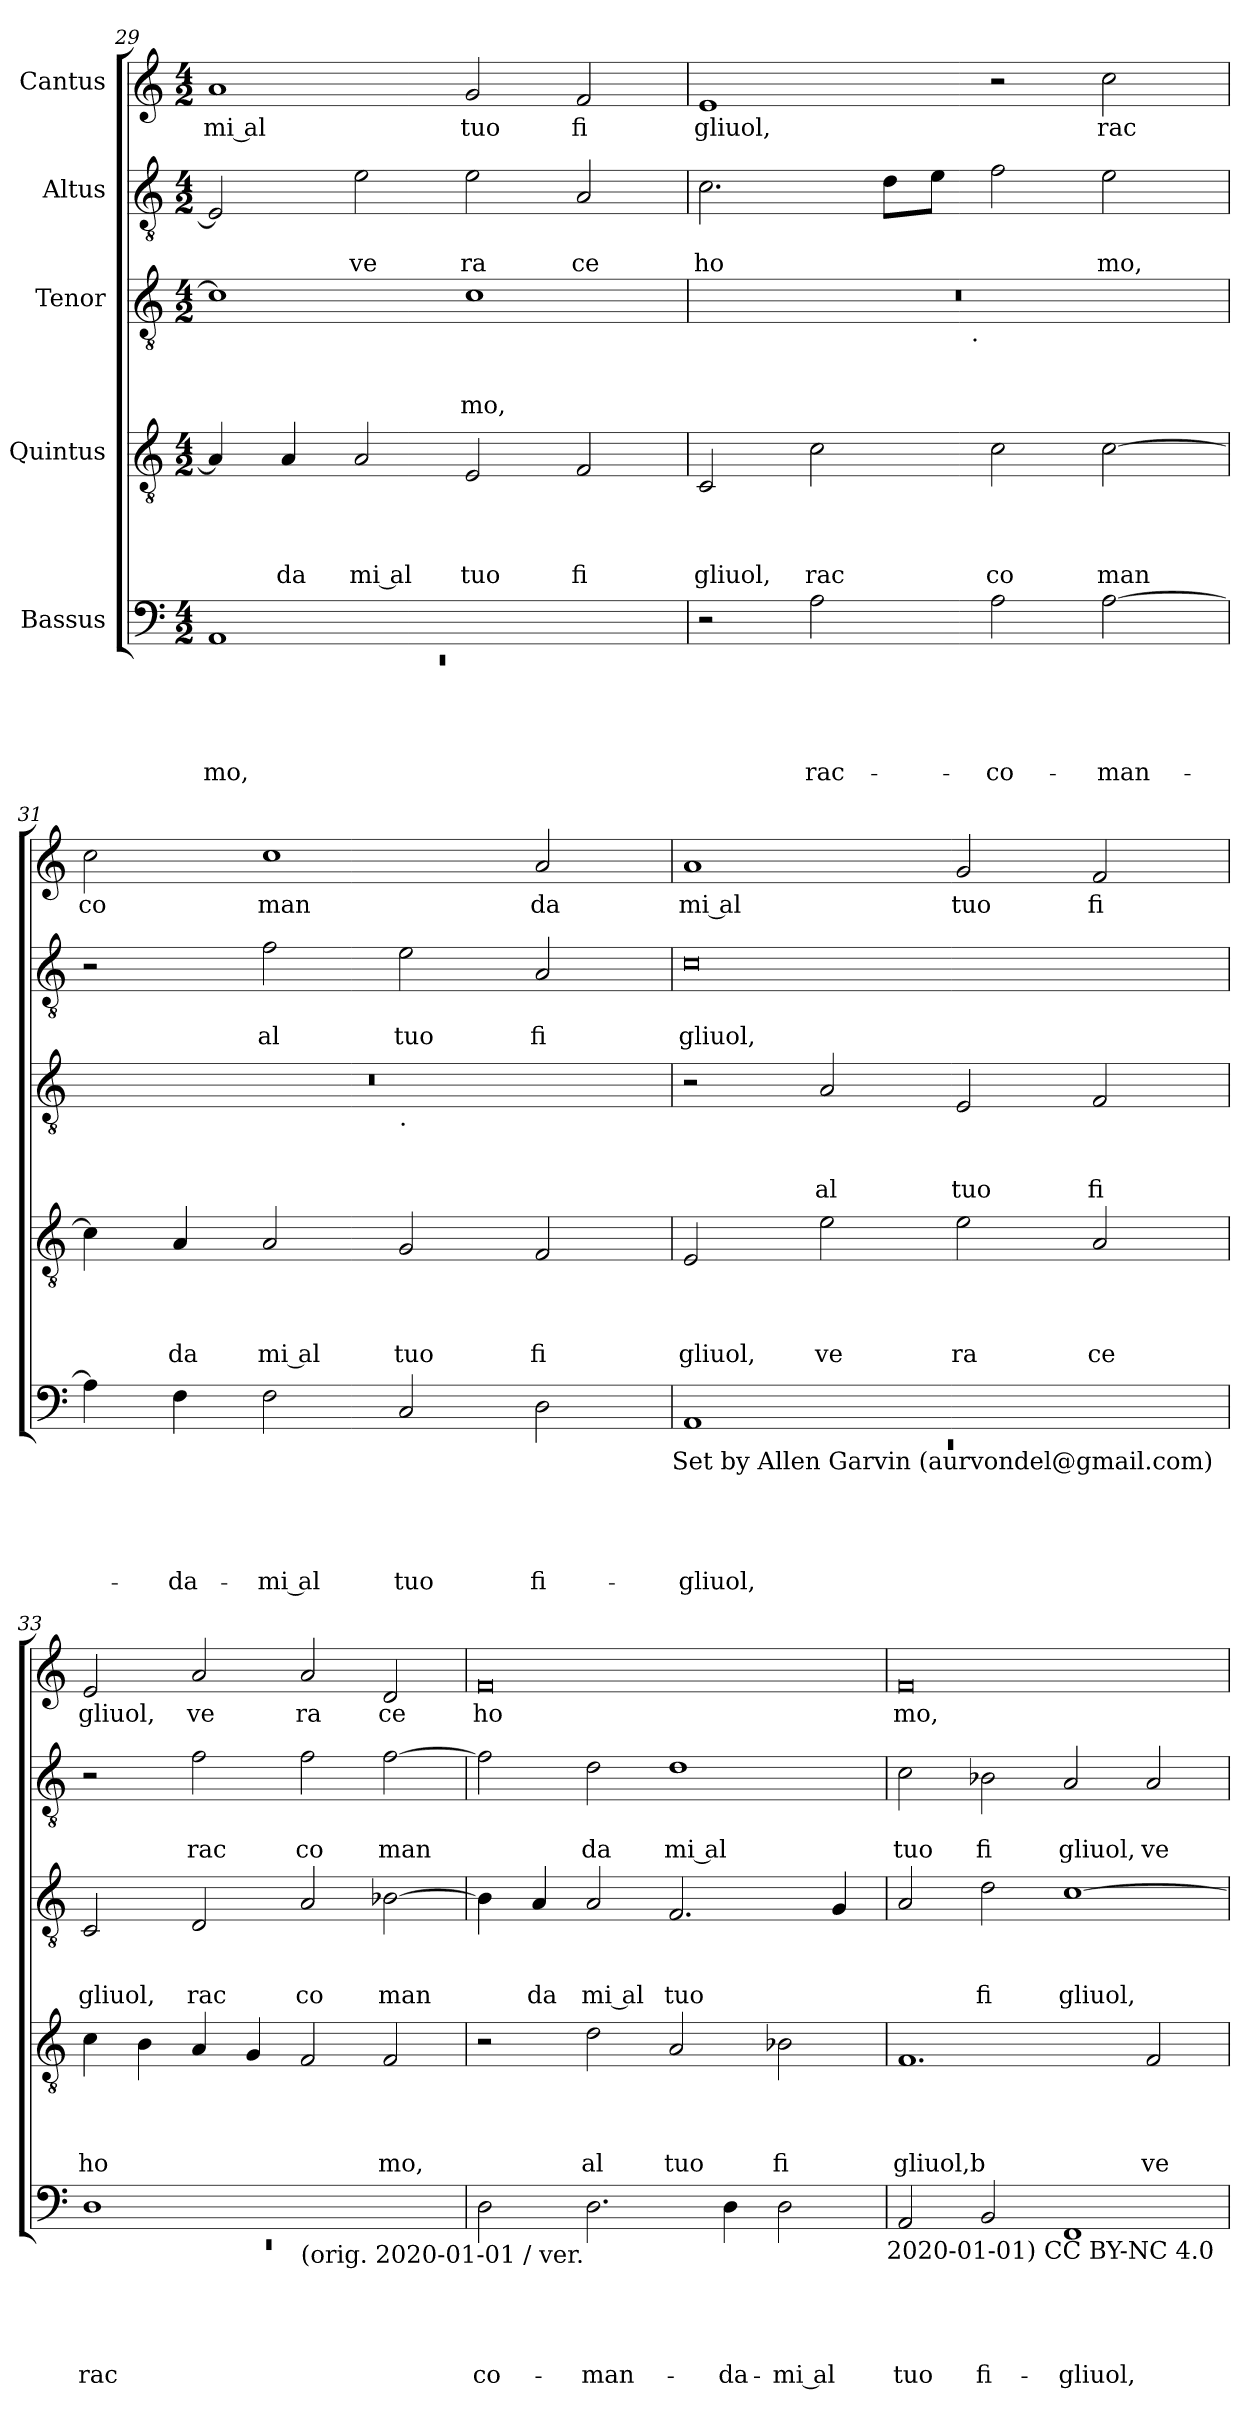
**kern	**text	**text	**text	**text	**text	**kern	**text	**text	**text	**text	**kern	**text	**text	**text	**kern	**text	**text	**kern	**text
*part5	*part5	*part5	*part5	*part5	*part5	*part4	*part4	*part4	*part4	*part4	*part3	*part3	*part3	*part3	*part2	*part2	*part2	*part1	*part1
*staff5	*staff5	*staff5	*staff5	*staff5	*staff5	*staff4	*staff4	*staff4	*staff4	*staff4	*staff3	*staff3	*staff3	*staff3	*staff2	*staff2	*staff2	*staff1	*staff1
*I"Bassus	*	*	*	*	*	*I"Quintus	*	*	*	*	*I"Tenor	*	*	*	*I"Altus	*	*	*I"Cantus	*
*clefF4	*	*	*	*	*	*clefGv2	*	*	*	*	*clefGv2	*	*	*	*clefGv2	*	*	*clefG2	*
*k[]	*	*	*	*	*	*k[]	*	*	*	*	*k[]	*	*	*	*k[]	*	*	*k[]	*
*C:	*	*	*	*	*	*C:	*	*	*	*	*C:	*	*	*	*C:	*	*	*C:	*
*M4/2	*	*	*	*	*	*M4/2	*	*	*	*	*M4/2	*	*	*	*M4/2	*	*	*M4/2	*
=29	=29	=29	=29	=29	=29	=29	=29	=29	=29	=29	=29	=29	=29	=29	=29	=29	=29	=29	=29
*^	*	*	*	*	*	*	*	*	*	*	*	*	*	*	*	*	*	*	*
!	!LO:N:vis=1	!	!	!	!	!LO:LY:b	!	!	!	!	!	!	!	!	!	!	!	!	!	!LO:LY:b:rj
1AA	0rEE	.	.	.	.	mo,	4A/]	.	.	.	.	1c]	.	.	.	2E/]	.	.	1a	mi al
!	!	!	!	!	!	!	!	!	!	!	!LO:LY:b	!	!	!	!	!	!	!	!	!
.	.	.	.	.	.	.	4A/	.	.	.	da	.	.	.	.	.	.	.	.	.
!	!	!	!	!	!	!	!	!	!	!	!LO:LY:b:rj	!	!	!	!	!	!	!LO:LY:b	!	!
.	.	.	.	.	.	.	2A/	.	.	.	mi al	.	.	.	.	2e\	.	ve	.	.
!	!	!	!	!	!	!	!	!	!	!	!LO:LY:b	!	!	!	!LO:LY:b	!	!	!LO:LY:b	!	!LO:LY:b
1ryy	.	.	.	.	.	.	2E/	.	.	.	tuo	1c	.	.	-mo,	2e\	.	ra	2g/	tuo
!	!	!	!	!	!	!	!	!	!	!	!LO:LY:b	!	!	!	!	!	!	!LO:LY:b	!	!LO:LY:b
.	.	.	.	.	.	.	2F/	.	.	.	fi	.	.	.	.	2A/	.	ce	2f/	fi
*v	*v	*	*	*	*	*	*	*	*	*	*	*	*	*	*	*	*	*	*	*
!!LO:PB:g=z
=30	=30	=30	=30	=30	=30	=30	=30	=30	=30	=30	=30	=30	=30	=30	=30	=30	=30	=30	=30
!	!	!	!	!	!	!	!	!	!	!LO:LY:b	!	!	!	!	!	!	!LO:LY:b	!	!LO:LY:b
*	*	*	*	*	*	*	*	*	*	*	*^	*	*	*	*	*	*	*	*
2r	.	.	.	.	.	2C/	.	.	.	gliuol,	0r	2ryy	.	.	.	2.c\	.	ho	1e	gliuol,
!	!	!	!	!	!LO:LY:b	!	!	!	!	!LO:LY:b	!	!	!	!	!	!	!	!	!	!
2A\	.	.	.	.	rac-	2c\	.	.	.	rac	.	4...ryy	.	.	.	.	.	.	.	.
.	.	.	.	.	.	.	.	.	.	.	.	.	.	.	.	8d\L	.	.	.	.
.	.	.	.	.	.	.	.	.	.	.	.	.	.	.	.	8e\J	.	.	.	.
!	!	!	!	!	!	!	!	!	!	!	!	!LO:TX:b:t=.	!	!	!	!	!	!	!	!
.	.	.	.	.	.	.	.	.	.	.	.	1ryy	.	.	.	.	.	.	.	.
!	!	!	!	!	!LO:LY:b	!	!	!	!	!LO:LY:b	!	!	!	!	!	!	!	!	!	!
2A\	.	.	.	.	-co-	2c\	.	.	.	co	.	.	.	.	.	2f\	.	.	2r	.
!	!	!	!	!	!LO:LY:b	!	!	!	!	!LO:LY:b	!	!	!	!	!	!	!	!LO:LY:b	!	!LO:LY:b
[>2A\	.	.	.	.	-man-	[>2c\	.	.	.	man	.	.	.	.	.	2e\	.	mo,	2cc\	rac
.	.	.	.	.	.	.	.	.	.	.	.	32ryy	.	.	.	.	.	.	.	.
=31	=31	=31	=31	=31	=31	=31	=31	=31	=31	=31	=31	=31	=31	=31	=31	=31	=31	=31	=31	=31
!	!	!	!	!	!	!	!	!	!	!	!	!	!	!	!	!	!	!	!	!LO:LY:b
4A\]	.	.	.	.	.	4c\]	.	.	.	.	0r	1ryy	.	.	.	2r	.	.	2cc\	co
!	!	!	!	!	!LO:LY:b	!	!	!	!	!LO:LY:b	!	!	!	!	!	!	!	!	!	!
4F\	.	.	.	.	-da-	4A/	.	.	.	da	.	.	.	.	.	.	.	.	.	.
!	!	!	!	!	!LO:LY:b:rj	!	!	!	!	!LO:LY:b:rj	!	!	!	!	!	!	!	!LO:LY:b	!	!LO:LY:b
2F\	.	.	.	.	-mi al	2A/	.	.	.	mi al	.	.	.	.	.	2f\	.	al	1cc	man
!	!	!	!	!	!	!	!	!	!	!	!	!LO:TX:b:t=.	!	!	!	!	!	!	!	!
!	!	!	!	!	!LO:LY:b	!	!	!	!	!LO:LY:b	!	!	!	!	!	!	!	!LO:LY:b	!	!
2C/	.	.	.	.	tuo	2G/	.	.	.	tuo	.	1ryy	.	.	.	2e\	.	tuo	.	.
!	!	!	!	!	!LO:LY:b	!	!	!	!	!LO:LY:b	!	!	!	!	!	!	!	!LO:LY:b	!	!LO:LY:b
2D\	.	.	.	.	fi-	2F/	.	.	.	fi	.	.	.	.	.	2A/	.	fi	2a/	da
!LO:TX:b:t=Set by Allen Garvin (aurvondel@gmail.com)	!	!	!	!	!	!	!	!	!	!	!	!	!	!	!	!	!	!	!	!
=32	=32	=32	=32	=32	=32	=32	=32	=32	=32	=32	=32	=32	=32	=32	=32	=32	=32	=32	=32	=32
*^	*	*	*	*	*	*	*	*	*	*	*	*	*	*	*	*	*	*	*	*
!	!LO:N:vis=1	!	!	!	!	!LO:LY:b	!	!	!	!	!LO:LY:b	!	!	!	!	!	!	!	!LO:LY:b	!	!LO:LY:b:rj
*	*	*	*	*	*	*	*	*	*	*	*	*v	*v	*	*	*	*	*	*	*	*
1AA	0rEE	.	.	.	.	-gliuol,	2E/	.	.	.	gliuol,	2r	.	.	.	0c	.	gliuol,	1a	mi al
!	!	!	!	!	!	!	!	!	!	!	!LO:LY:b	!	!	!	!LO:LY:b	!	!	!	!	!
.	.	.	.	.	.	.	2e\	.	.	.	ve	2A/	.	.	al	.	.	.	.	.
!	!	!	!	!	!	!	!	!	!	!	!LO:LY:b	!	!	!	!LO:LY:b	!	!	!	!	!LO:LY:b
1ryy	.	.	.	.	.	.	2e\	.	.	.	ra	2E/	.	.	tuo	.	.	.	2g/	tuo
!	!	!	!	!	!	!	!	!	!	!	!LO:LY:b	!	!	!	!LO:LY:b	!	!	!	!	!LO:LY:b
.	.	.	.	.	.	.	2A/	.	.	.	ce	2F/	.	.	fi	.	.	.	2f/	fi
=33	=33	=33	=33	=33	=33	=33	=33	=33	=33	=33	=33	=33	=33	=33	=33	=33	=33	=33	=33	=33
!	!LO:N:vis=1	!	!	!	!	!LO:LY:b	!	!	!	!	!LO:LY:b	!	!	!	!LO:LY:b	!	!	!	!	!LO:LY:b
*	*^	*	*	*	*	*	*	*	*	*	*	*	*	*	*	*	*	*	*	*
0ryy	0rEE	1D	.	.	.	.	rac-	4c\	.	.	.	ho	2C/	.	.	gliuol,	2r	.	.	2e/	gliuol,
.	.	.	.	.	.	.	.	4B\	.	.	.	.	.	.	.	.	.	.	.	.	.
!	!	!	!	!	!	!	!	!	!	!	!	!	!	!	!	!LO:LY:b	!	!	!LO:LY:b	!	!LO:LY:b
.	.	.	.	.	.	.	.	4A/	.	.	.	.	2D/	.	.	rac	2f\	.	rac	2a/	ve
.	.	.	.	.	.	.	.	4G/	.	.	.	.	.	.	.	.	.	.	.	.	.
!	!	!LO:TX:b:t=(orig. 2020-01-01 / ver.	!	!	!	!	!	!	!	!	!	!	!	!	!	!	!	!	!	!	!
!	!	!	!	!	!	!	!	!	!	!	!	!	!	!	!	!LO:LY:b	!	!	!LO:LY:b	!	!LO:LY:b
.	.	1ryy	.	.	.	.	.	2F/	.	.	.	.	2A/	.	.	co	2f\	.	co	2a/	ra
!	!	!	!	!	!	!	!	!	!	!	!	!LO:LY:b	!	!	!	!LO:LY:b	!	!	!LO:LY:b	!	!LO:LY:b
.	.	.	.	.	.	.	.	2F/	.	.	.	mo,	[>2B-X\	.	.	man	[>2f\	.	man	2d/	ce
*v	*v	*v	*	*	*	*	*	*	*	*	*	*	*	*	*	*	*	*	*	*	*
=34	=34	=34	=34	=34	=34	=34	=34	=34	=34	=34	=34	=34	=34	=34	=34	=34	=34	=34	=34
!	!	!	!	!	!LO:LY:b	!	!	!	!	!	!	!	!	!	!	!	!	!	!LO:LY:b
2D\	.	.	.	.	-co-	2r	.	.	.	.	4B-\]	.	.	.	2f\]	.	.	0f	ho
!	!	!	!	!	!	!	!	!	!	!	!	!	!	!LO:LY:b	!	!	!	!	!
.	.	.	.	.	.	.	.	.	.	.	4A/	.	.	da	.	.	.	.	.
!	!	!	!	!	!LO:LY:b	!	!	!	!	!LO:LY:b	!	!	!	!LO:LY:b:rj	!	!	!LO:LY:b	!	!
2.D\	.	.	.	.	-man-	2d\	.	.	.	al	2A/	.	.	mi al	2d\	.	da	.	.
!	!	!	!	!	!	!	!	!	!	!LO:LY:b	!	!	!	!LO:LY:b	!	!	!LO:LY:b:rj	!	!
.	.	.	.	.	.	2A/	.	.	.	tuo	2.F/	.	.	tuo	1d	.	mi al	.	.
!	!	!	!	!	!LO:LY:b	!	!	!	!	!	!	!	!	!	!	!	!	!	!
4D\	.	.	.	.	-da-	.	.	.	.	.	.	.	.	.	.	.	.	.	.
!	!	!	!	!	!LO:LY:b:rj	!	!	!	!	!LO:LY:b	!	!	!	!	!	!	!	!	!
2D\	.	.	.	.	-mi al	2B-X\	.	.	.	fi	.	.	.	.	.	.	.	.	.
.	.	.	.	.	.	.	.	.	.	.	4G/	.	.	.	.	.	.	.	.
!LO:TX:b:t=2020-01-01) CC BY-NC 4.0	!	!	!	!	!	!	!	!	!	!	!	!	!	!	!	!	!	!	!
=35	=35	=35	=35	=35	=35	=35	=35	=35	=35	=35	=35	=35	=35	=35	=35	=35	=35	=35	=35
!	!	!	!	!	!LO:LY:b	!	!	!	!	!LO:LY:b	!	!	!	!	!	!	!LO:LY:b	!	!LO:LY:b
2AA/	.	.	.	.	tuo	1.F	.	.	.	gliuol,b	2A/	.	.	.	2c\	.	tuo	0f	mo,
!	!	!	!	!	!LO:LY:b	!	!	!	!	!	!	!	!	!LO:LY:b	!	!	!LO:LY:b	!	!
2BB/	.	.	.	.	fi-	.	.	.	.	.	2d\	.	.	fi	2B-X\	.	fi	.	.
!	!	!	!	!	!LO:LY:b	!	!	!	!	!	!	!	!	!LO:LY:b	!	!	!LO:LY:b	!	!
1FF	.	.	.	.	-gliuol,	.	.	.	.	.	[>1c	.	.	gliuol,	2A/	.	gliuol,	.	.
!	!	!	!	!	!	!	!	!	!	!LO:LY:b	!	!	!	!	!	!	!LO:LY:b	!	!
.	.	.	.	.	.	2F/	.	.	.	ve	.	.	.	.	2A/	.	ve	.	.
=	=	=	=	=	=	=	=	=	=	=	=	=	=	=	=	=	=	=	=
*-	*-	*-	*-	*-	*-	*-	*-	*-	*-	*-	*-	*-	*-	*-	*-	*-	*-	*-	*-
